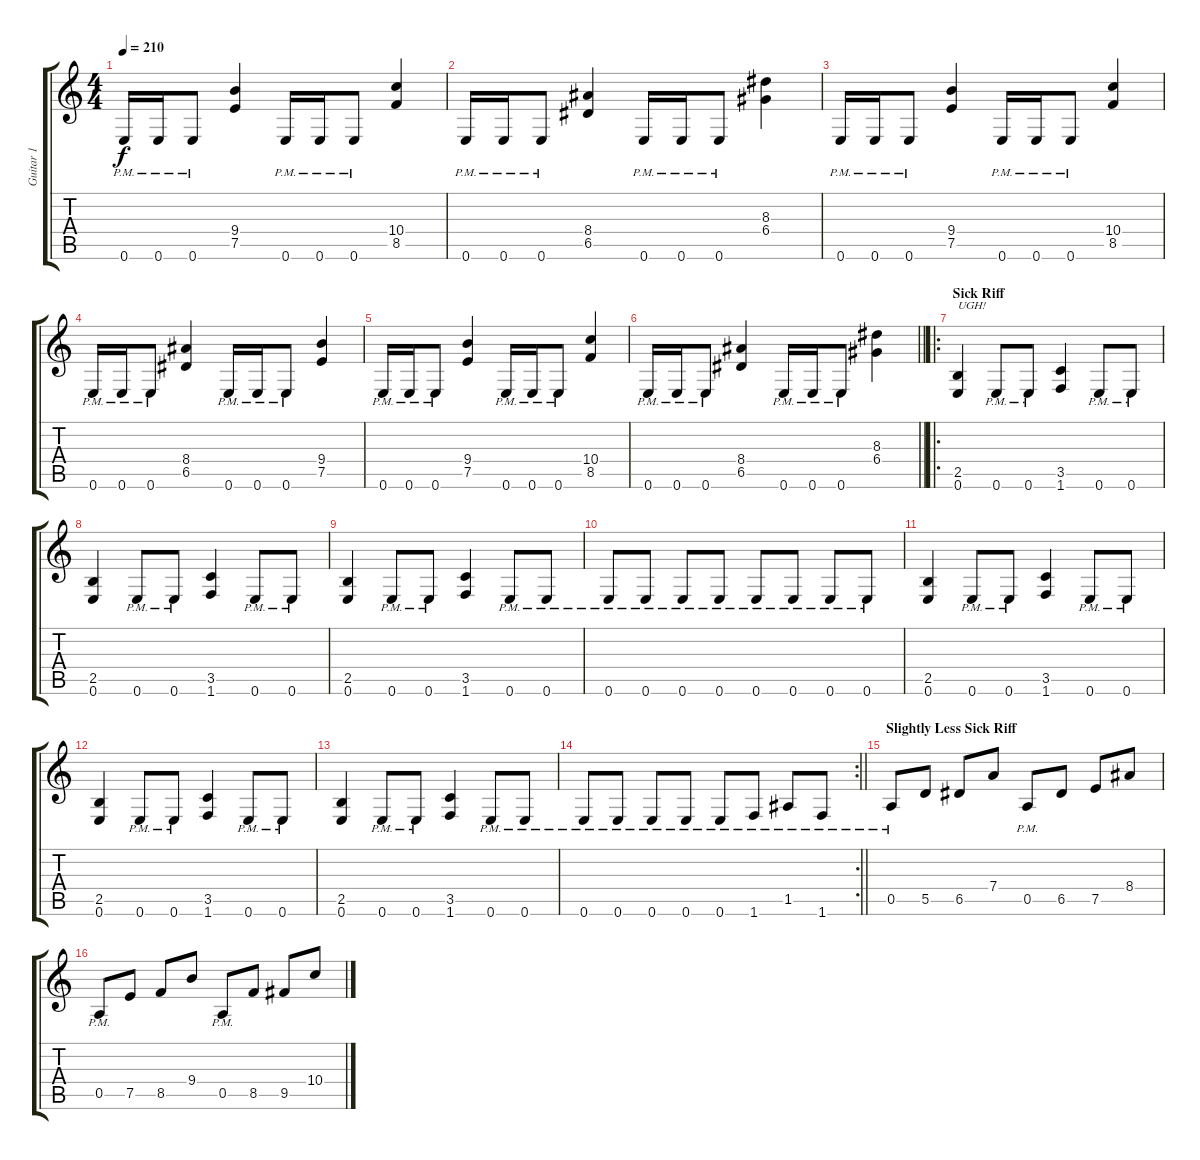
\track ("Guitar 1" "Guitar 1") {instrument distortionguitar}
\staff {score tabs}
\tuning (E4 B3 G3 D3 A2 E2) {hide}
\ts (4 4)
\tempo 210
\clef g2
\ks c
0.6{pm}.16{dy f} 0.6{pm}.16 0.6{pm}.8 (9.4 7.5).4 0.6{pm}.16 0.6{pm}.16 0.6{pm}.8 (10.4 8.5).4 |
0.6{pm}.16 0.6{pm}.16 0.6{pm}.8 (8.4 6.5).4 0.6{pm}.16 0.6{pm}.16 0.6{pm}.8 (8.3 6.4).4 |
0.6{pm}.16 0.6{pm}.16 0.6{pm}.8 (9.4 7.5).4 0.6{pm}.16 0.6{pm}.16 0.6{pm}.8 (10.4 8.5).4 |
0.6{pm}.16 0.6{pm}.16 0.6{pm}.8 (8.4 6.5).4 0.6{pm}.16 0.6{pm}.16 0.6{pm}.8 (9.4 7.5).4 |
0.6{pm}.16 0.6{pm}.16 0.6{pm}.8 (9.4 7.5).4 0.6{pm}.16 0.6{pm}.16 0.6{pm}.8 (10.4 8.5).4 |
\barLineRight lightlight
0.6{pm}.16 0.6{pm}.16 0.6{pm}.8 (8.4 6.5).4 0.6{pm}.16 0.6{pm}.16 0.6{pm}.8 (8.3 6.4).4 |
\ro
\section ("" "Sick Riff")
(2.5 0.6).4{txt "UGH!"} 0.6{pm}.8 0.6{pm}.8 (3.5 1.6).4 0.6{pm}.8 0.6{pm}.8 |
(2.5 0.6).4 0.6{pm}.8 0.6{pm}.8 (3.5 1.6).4 0.6{pm}.8 0.6{pm}.8 |
(2.5 0.6).4 0.6{pm}.8 0.6{pm}.8 (3.5 1.6).4 0.6{pm}.8 0.6{pm}.8 |
0.6{pm}.8 0.6{pm}.8 0.6{pm}.8 0.6{pm}.8 0.6{pm}.8 0.6{pm}.8 0.6{pm}.8 0.6{pm}.8 |
(2.5 0.6).4 0.6{pm}.8 0.6{pm}.8 (3.5 1.6).4 0.6{pm}.8 0.6{pm}.8 |
(2.5 0.6).4 0.6{pm}.8 0.6{pm}.8 (3.5 1.6).4 0.6{pm}.8 0.6{pm}.8 |
(2.5 0.6).4 0.6{pm}.8 0.6{pm}.8 (3.5 1.6).4 0.6{pm}.8 0.6{pm}.8 |
\rc 2
\barLineRight lightlight
0.6{pm}.8 0.6{pm}.8 0.6{pm}.8 0.6{pm}.8 0.6{pm}.8 1.6{pm}.8 1.5{pm}.8 1.6{pm}.8 |
\section ("" "Slightly Less Sick Riff")
0.5{pm}.8 5.5.8 6.5.8 7.4.8 0.5{pm}.8 6.5.8 7.5.8 8.4.8 |
0.5{pm}.8 7.5.8 8.5.8 9.4.8 0.5{pm}.8 8.5.8 9.5.8 10.4.8
